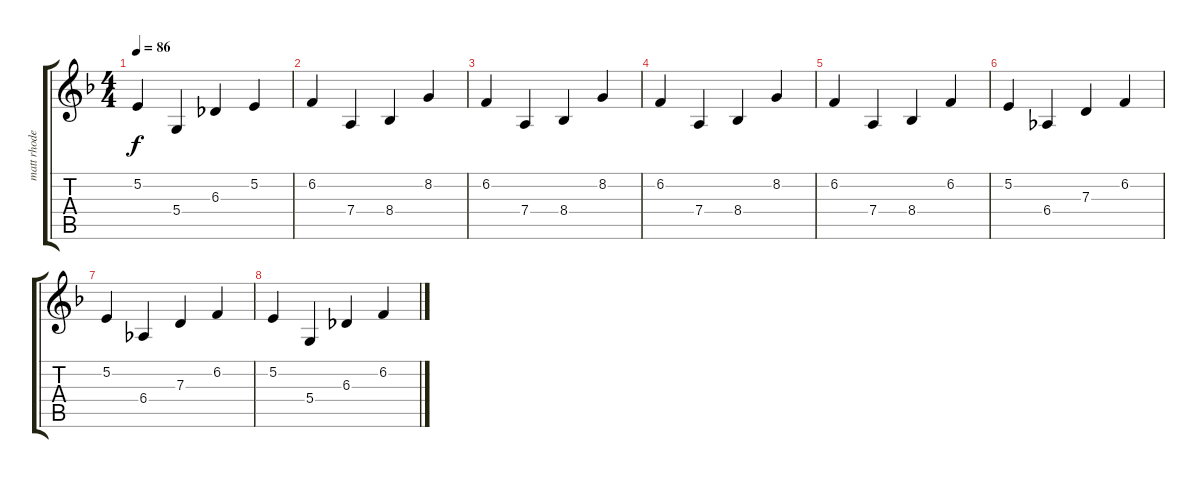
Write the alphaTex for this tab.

\track ("matt rhodes" "matt rhode") {instrument electricpiano1}
\staff {score tabs}
\tuning (E4 B3 G3 D3 A2 E2) {hide}
\ts (4 4)
\tempo 86
\clef g2
\ks f
5.2.4{dy f} 5.4.4 6.3.4 5.2.4 |
6.2.4 7.4.4 8.4.4 8.2.4 |
6.2.4 7.4.4 8.4.4 8.2.4 |
6.2.4 7.4.4 8.4.4 8.2.4 |
6.2.4 7.4.4 8.4.4 6.2.4 |
5.2.4 6.4.4 7.3.4 6.2.4 |
5.2.4 6.4.4 7.3.4 6.2.4 |
5.2.4 5.4.4 6.3.4 6.2.4
